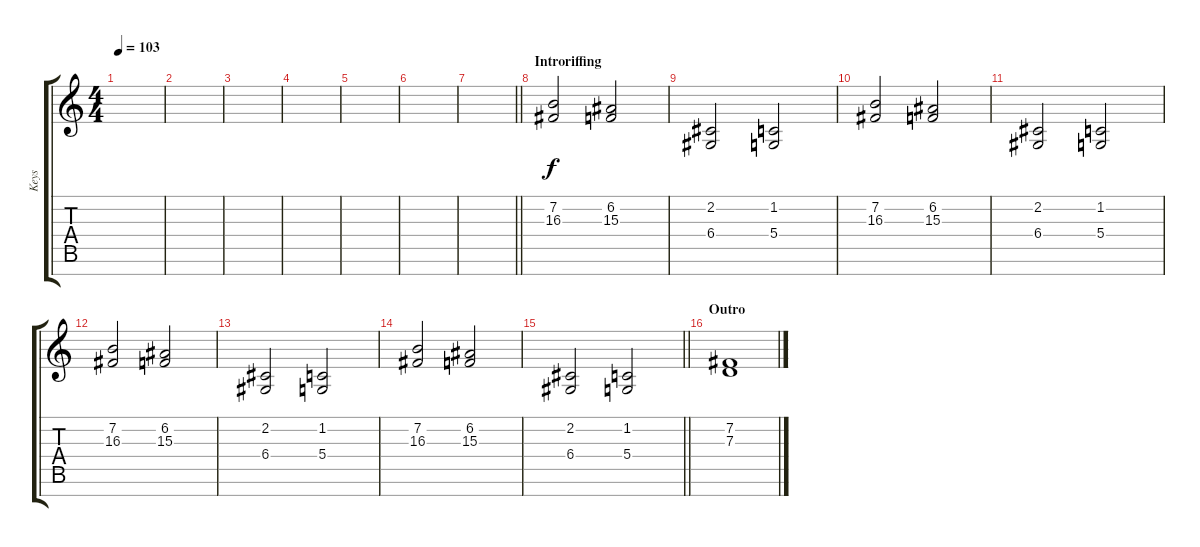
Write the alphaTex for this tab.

\track ("Keys" "Keys") {instrument stringensemble1}
\staff {score tabs}
\tuning (E4 B3 G3 D3 A2 E2 B1) {hide}
\ts (4 4)
\tempo 103
\clef g2
\ks c
|
|
|
|
|
|
\barLineRight lightlight
|
\section ("" "Introriffing")
(7.2 16.3).2 (6.2 15.3).2 |
(2.2 6.4).2 (1.2 5.4).2 |
(7.2 16.3).2 (6.2 15.3).2 |
(2.2 6.4).2 (1.2 5.4).2 |
(7.2 16.3).2 (6.2 15.3).2 |
(2.2 6.4).2 (1.2 5.4).2 |
(7.2 16.3).2 (6.2 15.3).2 |
\barLineRight lightlight
(2.2 6.4).2 (1.2 5.4).2 |
\section ("" "Outro")
(7.2 7.3).1
